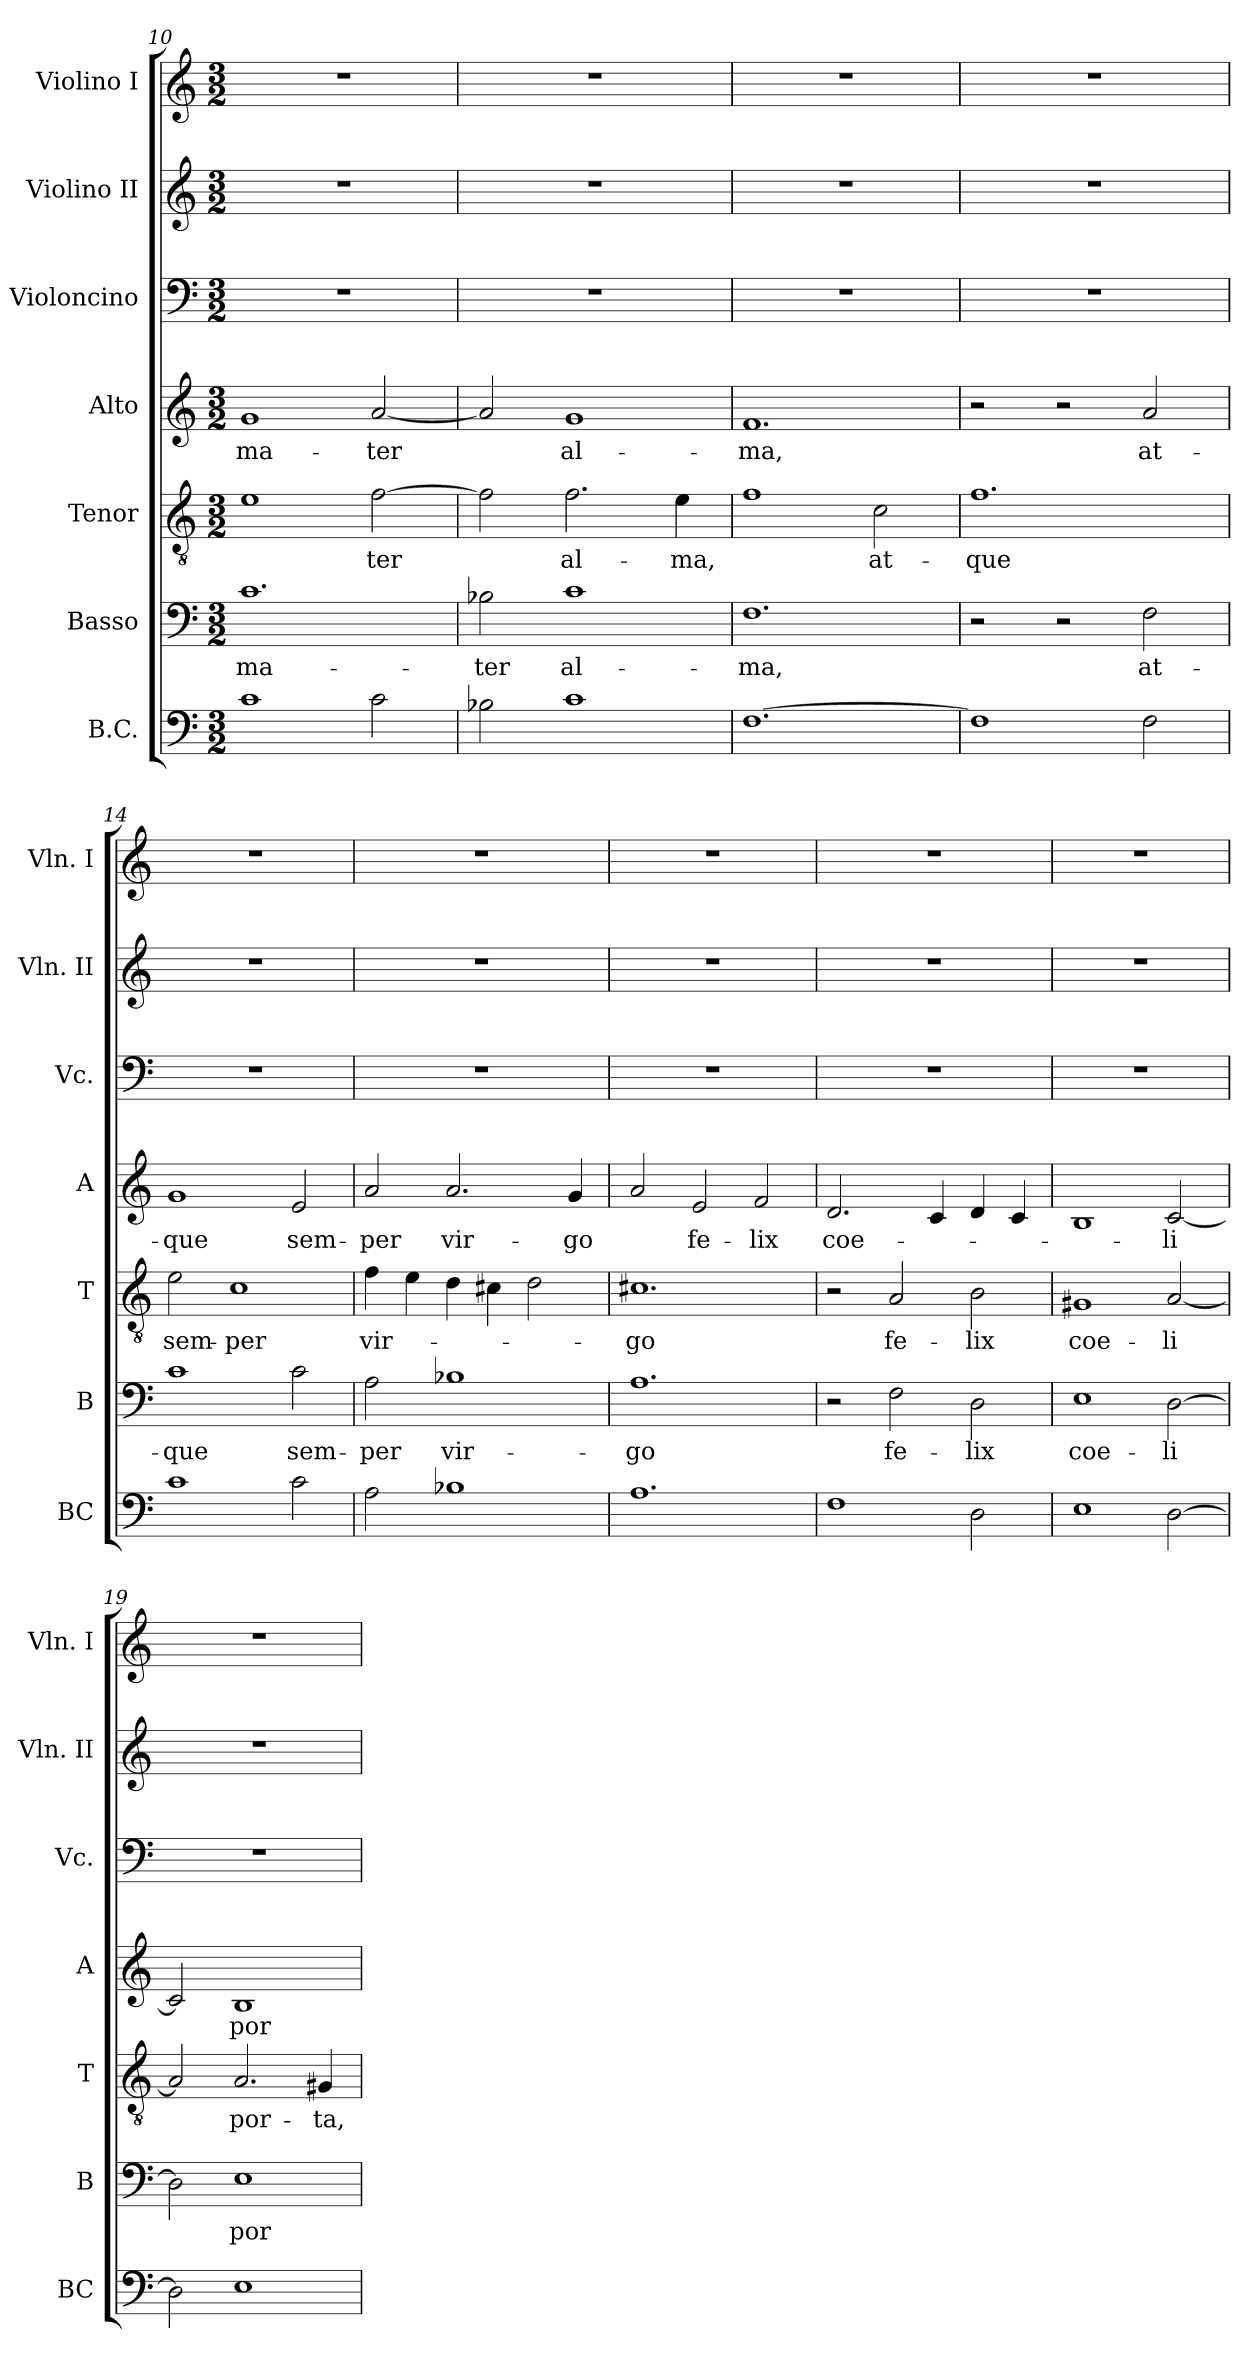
**kern	**kern	**text	**kern	**text	**kern	**text	**kern	**kern	**kern
*part7	*part6	*part6	*part5	*part5	*part4	*part4	*part3	*part2	*part1
*staff7	*staff6	*staff6	*staff5	*staff5	*staff4	*staff4	*staff3	*staff2	*staff1
*I"B.C.	*I"Basso	*	*I"Tenor	*	*I"Alto	*	*I"Violoncino	*I"Violino II	*I"Violino I
*I'BC	*I'B	*	*I'T	*	*I'A	*	*I'Vc.	*I'Vln. II	*I'Vln. I
*clefF4	*clefF4	*	*clefGv2	*	*clefG2	*	*clefF4	*clefG2	*clefG2
*k[]	*k[]	*	*k[]	*	*k[]	*	*k[]	*k[]	*k[]
*C:	*C:	*	*C:	*	*C:	*	*C:	*C:	*C:
*M3/2	*M3/2	*	*M3/2	*	*M3/2	*	*M3/2	*M3/2	*M3/2
=10	=10	=10	=10	=10	=10	=10	=10	=10	=10
!	!	!LO:LY:b	!	!	!	!LO:LY:b	!	!	!
1c	1.c	ma-	1e	.	1g	ma-	1.r	1.r	1.r
!	!	!	!	!LO:LY:b	!	!LO:LY:b	!	!	!
2c\	.	.	[2f\	-ter	[2a/	-ter	.	.	.
=11	=11	=11	=11	=11	=11	=11	=11	=11	=11
!	!	!LO:LY:b	!	!	!	!	!	!	!
2B-X\	2B-X\	-ter	2f\]	.	2a/]	.	1.r	1.r	1.r
!	!	!LO:LY:b	!	!LO:LY:b	!	!LO:LY:b	!	!	!
1c	1c	al-	2.f\	al-	1g	al-	.	.	.
!	!	!	!	!LO:LY:b	!	!	!	!	!
.	.	.	4e\	-ma,	.	.	.	.	.
=12	=12	=12	=12	=12	=12	=12	=12	=12	=12
!	!	!LO:LY:b	!	!	!	!LO:LY:b	!	!	!
[1.F	1.F	-ma,	1f	.	1.f	-ma,	1.r	1.r	1.r
!	!	!	!	!LO:LY:b	!	!	!	!	!
.	.	.	2c\	at-	.	.	.	.	.
=13	=13	=13	=13	=13	=13	=13	=13	=13	=13
!	!	!	!	!LO:LY:b	!	!	!	!	!
1F]	2r	.	1.f	-que	2r	.	1.r	1.r	1.r
.	2r	.	.	.	2r	.	.	.	.
!	!	!LO:LY:b	!	!	!	!LO:LY:b	!	!	!
2F\	2F\	at-	.	.	2a/	at-	.	.	.
=14	=14	=14	=14	=14	=14	=14	=14	=14	=14
!	!	!LO:LY:b	!	!LO:LY:b	!	!LO:LY:b	!	!	!
1c	1c	-que	2e\	sem-	1g	-que	1.r	1.r	1.r
!	!	!	!	!LO:LY:b	!	!	!	!	!
.	.	.	1c	-per	.	.	.	.	.
!	!	!LO:LY:b	!	!	!	!LO:LY:b	!	!	!
2c\	2c\	sem-	.	.	2e/	sem-	.	.	.
!!LO:PB:g=z
=15	=15	=15	=15	=15	=15	=15	=15	=15	=15
!	!	!LO:LY:b	!	!LO:LY:b	!	!LO:LY:b	!	!	!
2A\	2A\	-per	4f\	vir-	2a/	-per	1.r	1.r	1.r
.	.	.	4e\	.	.	.	.	.	.
!	!	!LO:LY:b	!	!	!	!LO:LY:b	!	!	!
1B-X	1B-X	vir-	4d\	.	2.a/	vir-	.	.	.
.	.	.	4c#X\	.	.	.	.	.	.
.	.	.	2d\	.	.	.	.	.	.
!	!	!	!	!	!	!LO:LY:b	!	!	!
.	.	.	.	.	4g/	-go	.	.	.
=16	=16	=16	=16	=16	=16	=16	=16	=16	=16
!	!	!LO:LY:b	!	!LO:LY:b	!	!	!	!	!
1.A	1.A	-go	1.c#X	-go	2a/	.	1.r	1.r	1.r
!	!	!	!	!	!	!LO:LY:b	!	!	!
.	.	.	.	.	2e/	fe-	.	.	.
!	!	!	!	!	!	!LO:LY:b	!	!	!
.	.	.	.	.	2f/	-lix	.	.	.
=17	=17	=17	=17	=17	=17	=17	=17	=17	=17
!	!	!	!	!	!	!LO:LY:b	!	!	!
1F	2r	.	2r	.	2.d/	coe-	1.r	1.r	1.r
!	!	!LO:LY:b	!	!LO:LY:b	!	!	!	!	!
.	2F\	fe-	2A/	fe-	.	.	.	.	.
.	.	.	.	.	4c/	.	.	.	.
!	!	!LO:LY:b	!	!LO:LY:b	!	!	!	!	!
2D\	2D\	-lix	2B\	-lix	4d/	.	.	.	.
.	.	.	.	.	4c/	.	.	.	.
=18	=18	=18	=18	=18	=18	=18	=18	=18	=18
!	!	!LO:LY:b	!	!LO:LY:b	!	!	!	!	!
1E	1E	coe-	1G#X	coe-	1B	.	1.r	1.r	1.r
!	!	!LO:LY:b	!	!LO:LY:b	!	!LO:LY:b	!	!	!
[2D\	[2D\	-li	[2A/	-li	[2c/	-li	.	.	.
=19	=19	=19	=19	=19	=19	=19	=19	=19	=19
2D\]	2D\]	.	2A/]	.	2c/]	.	1.r	1.r	1.r
!	!	!LO:LY:b	!	!LO:LY:b	!	!LO:LY:b	!	!	!
1E	1E	por-	2.A/	por-	1B	por-	.	.	.
!	!	!	!	!LO:LY:b	!	!	!	!	!
.	.	.	4G#X/	-ta,	.	.	.	.	.
=	=	=	=	=	=	=	=	=	=
*-	*-	*-	*-	*-	*-	*-	*-	*-	*-
